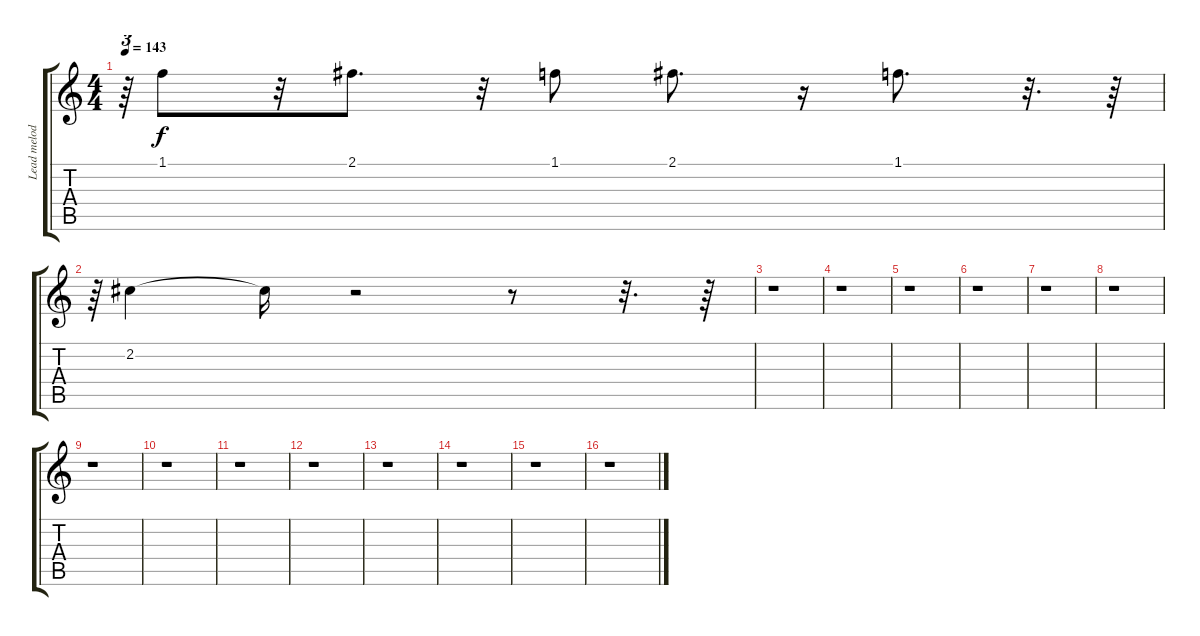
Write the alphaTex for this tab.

\track ("Lead melody" "Lead melod") {instrument electricguitarjazz}
\staff {score tabs}
\tuning (E4 B3 G3 D3 A2 E2) {hide}
\ts (4 4)
\tempo 143
\clef g2
\ks c
r.64{tu (3 2) dy mf} 1.1.8{dy f} r.32 2.1.8{d} r.32 1.1.8 2.1.8{d} r.16 1.1.8{d} r.32{d} r.64 |
r.64{tu (3 2)} 2.2.4 2.2{t}.16 r.2 r.8 r.32{d} r.64 |
r.1 |
r.1 |
r.1 |
r.1 |
r.1 |
r.1 |
r.1 |
r.1 |
r.1 |
r.1 |
r.1 |
r.1 |
r.1 |
r.1
